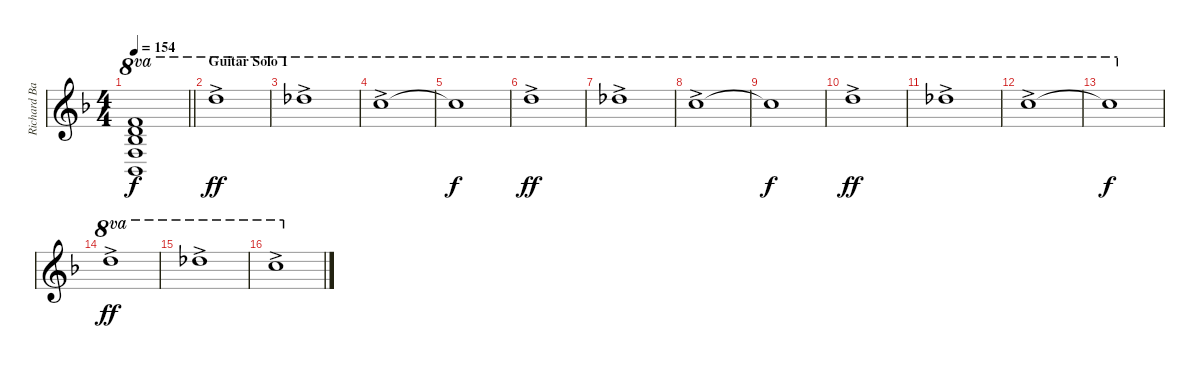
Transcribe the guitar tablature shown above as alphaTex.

\track ("Richard Barbieri Piano/Organ" "Richard Ba") {instrument acousticgrandpiano}
\staff {score}
\tuning (E4 B3 G3 D3 A2 E2) {hide}
\ts (4 4)
\tempo 154
\clef g2
\barLineRight lightlight
\ks dminor
(13.1{t} 15.2{t} 15.3{t} 15.4{t} 13.5{t}).1{ot 8va dy f} |
\section ("" "Guitar Solo 1")
22.1{ac}.1{ot 8va dy ff instrument acousticgrandpiano} |
21.1{ac}.1{ot 8va} |
20.1{ac}.1{ot 8va} |
20.1{t}.1{ot 8va dy f} |
22.1{ac}.1{ot 8va dy ff} |
21.1{ac}.1{ot 8va} |
20.1{ac}.1{ot 8va} |
20.1{t}.1{ot 8va dy f} |
22.1{ac}.1{ot 8va dy ff} |
21.1{ac}.1{ot 8va} |
20.1{ac}.1{ot 8va} |
20.1{t}.1{ot 8va dy f} |
22.1{ac}.1{ot 8va dy ff} |
21.1{ac}.1{ot 8va} |
20.1{ac}.1{ot 8va}
